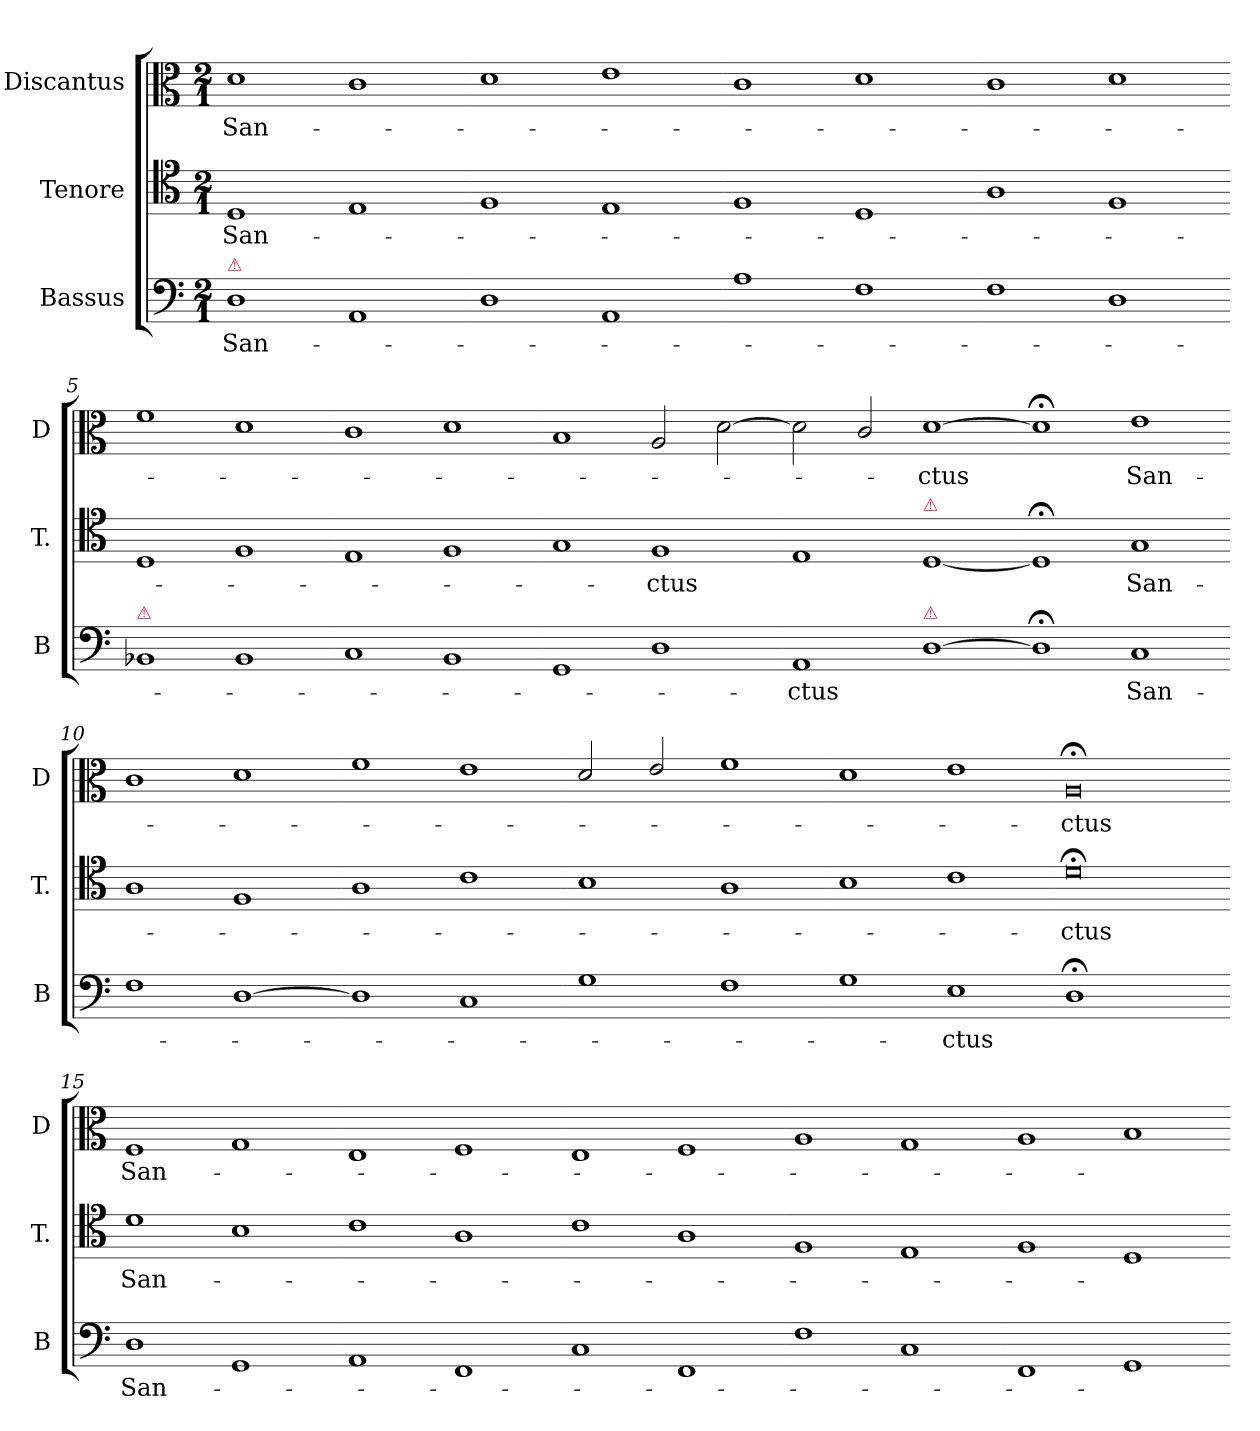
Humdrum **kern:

**kern	**text	**kern	**text	**kern	**text
*part3	*part3	*part2	*part2	*part1	*part1
*staff3	*staff3	*staff2	*staff2	*staff1	*staff1
*I"Bassus	*	*I"Tenore	*	*I"Discantus	*
*I'B	*	*I'T.	*	*I'D	*
*clefF4	*	*clefC4	*	*clefC3	*
*k[]	*	*k[]	*	*k[]	*
*M2/1	*	*M2/1	*	*M2/1	*
=1	=1	=1	=1	=1	=1
!LO:TX:a:color=crimson:t=⚠	!	!	!	!	!
1D	San-	1D	San-	1d	San-
1AA	.	1E	.	1c	.
=2-	=2-	=2-	=2-	=2-	=2-
1D	.	1F	.	1d	.
1AA	.	1E	.	1e	.
=3-	=3-	=3-	=3-	=3-	=3-
1A	.	1F	.	1c	.
1F	.	1D	.	1d	.
=4-	=4-	=4-	=4-	=4-	=4-
1F	.	1A	.	1c	.
1D	.	1F	.	1d	.
=5-	=5-	=5-	=5-	=5-	=5-
!LO:TX:a:color=crimson:t=⚠	!	!	!	!	!
1BB-X	.	1D	.	1f	.
1BB-	.	1F	.	1d	.
=6-	=6-	=6-	=6-	=6-	=6-
1C	.	1E	.	1c	.
1BB-	.	1F	.	1d	.
=7-	=7-	=7-	=7-	=7-	=7-
1GG	.	1G	.	1B	.
1D	.	1F	-ctus	2A/	.
.	.	.	.	[2d\	.
=8-	=8-	=8-	=8-	=8-	=8-
1AA	-ctus	1E	.	2d\]	.
.	.	.	.	2c/	.
!	!	!LO:TX:a:color=crimson:t=⚠	!	!	!
!LO:TX:a:color=crimson:t=⚠	!	!	!	!	!
[1D	.	[1D	.	[1d	-ctus
=9-	=9-	=9-	=9-	=9-	=9-
1D;<]	.	1D;<]	.	1d;]	.
1C	San-	1G	San-	1e	San-
=10-	=10-	=10-	=10-	=10-	=10-
1F	.	1A	.	1c	.
[1D	.	1F	.	1d	.
=11-	=11-	=11-	=11-	=11-	=11-
1D]	.	1A	.	1f	.
1C	.	1c	.	1e	.
=12-	=12-	=12-	=12-	=12-	=12-
1G	.	1B	.	2d/	.
.	.	.	.	2e/	.
1F	.	1A	.	1f	.
=13-	=13-	=13-	=13-	=13-	=13-
1G	.	1B	.	1d	.
1E	-ctus	1c	.	1e	.
=14-	=14-	=14-	=14-	=14-	=14-
!LO:N:vis=1	!	!	!	!	!
0D;<;	.	0d;	-ctus	0A;<	-ctus
=15-	=15-	=15-	=15-	=15-	=15-
1D	San-	1d	San-	1F	San-
1GG	.	1B	.	1G	.
=16-	=16-	=16-	=16-	=16-	=16-
1AA	.	1c	.	1E	.
1FF	.	1A	.	1F	.
=17-	=17-	=17-	=17-	=17-	=17-
1C	.	1c	.	1E	.
1FF	.	1A	.	1F	.
=18-	=18-	=18-	=18-	=18-	=18-
1F	.	1F	.	1A	.
1C	.	1E	.	1G	.
=19-	=19-	=19-	=19-	=19-	=19-
1FF	.	1F	.	1A	.
1GG	.	1D	.	1B	.
=-	=-	=-	=-	=-	=-
*-	*-	*-	*-	*-	*-
